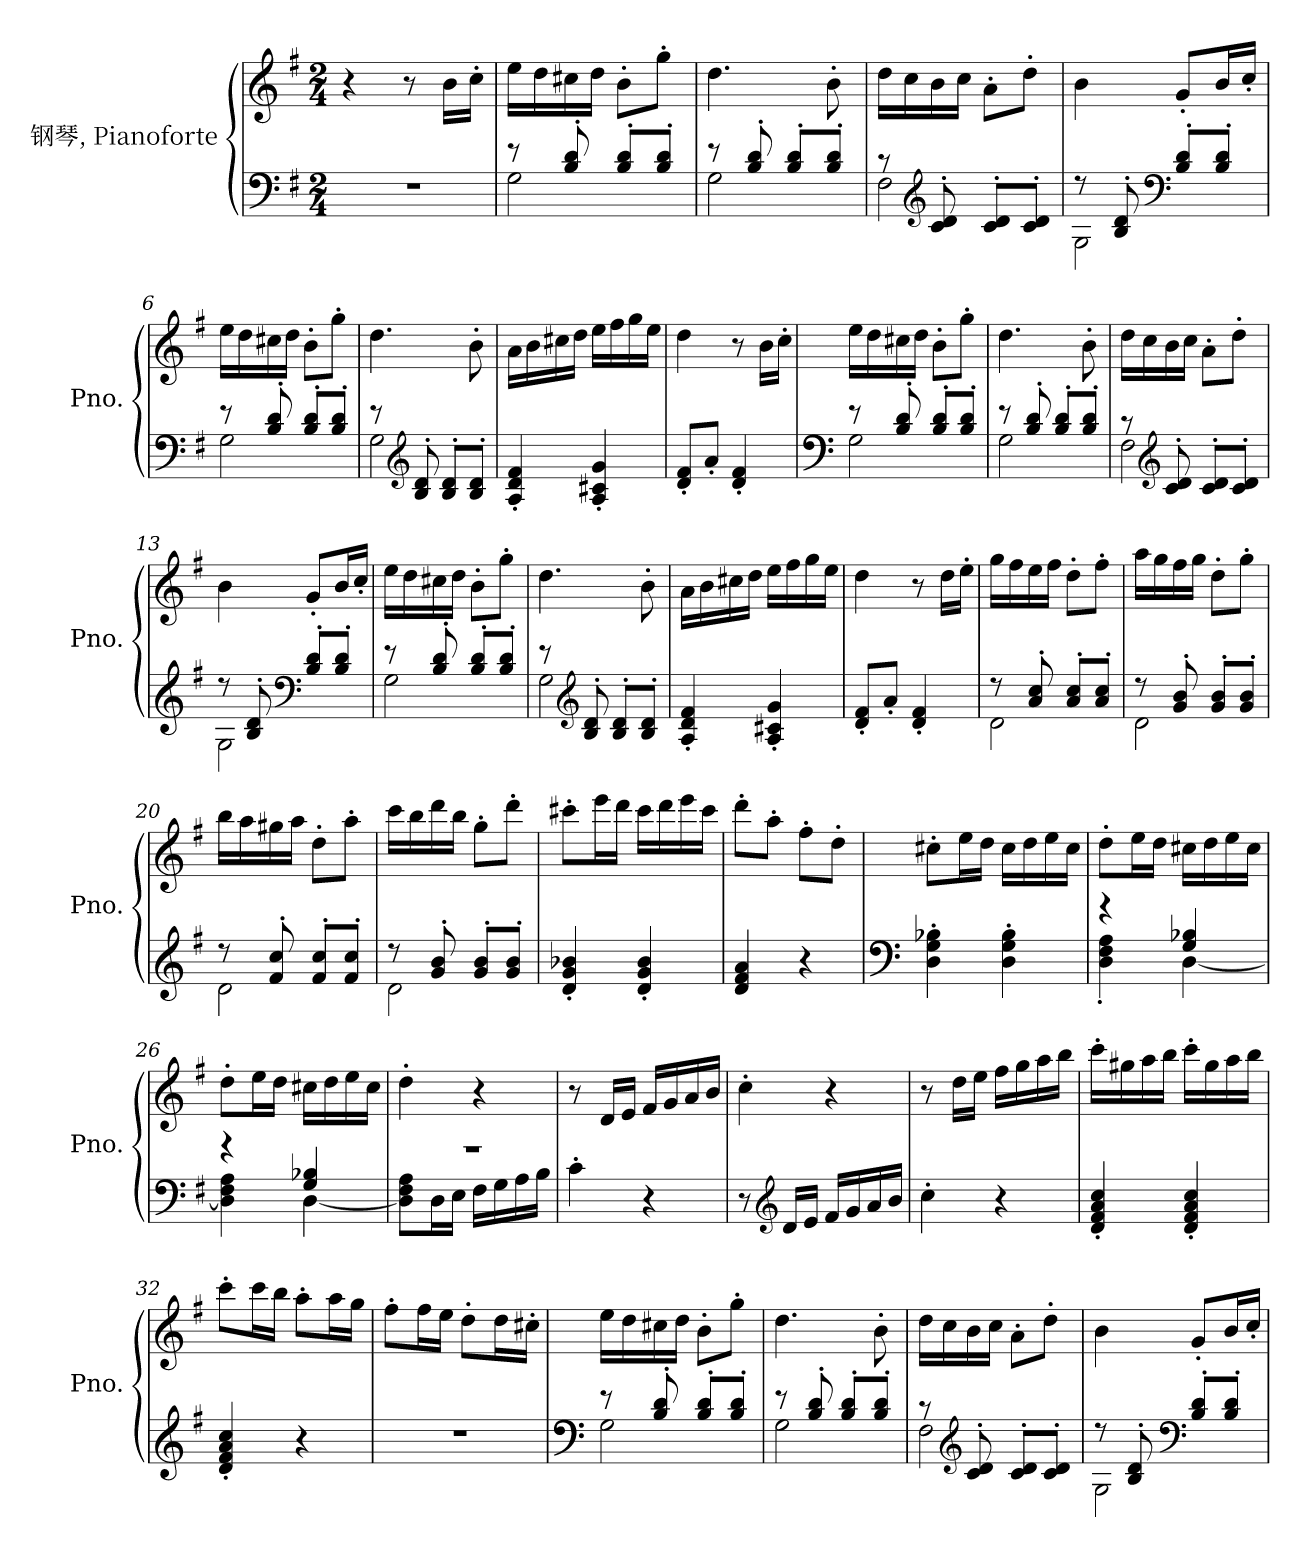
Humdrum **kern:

**kern	**kern
*part2	*part1
*staff2	*staff1
*I"钢琴, Pianoforte	*I"钢琴, Pianoforte
*I'Pno.	*I'Pno.
*clefF4	*clefG2
*k[f#]	*k[f#]
*M2/4	*M2/4
*MM89	*MM89
=1	=1
2r	4r
.	8r
.	16b\LL
.	16cc'\JJ
=2	=2
*^	*
8r	2G\	16ee\LL
.	.	16dd\
8B/' 8d/'	.	16cc#X\
.	.	16dd\JJ
8B/' 8d/'L	.	8b'\L
8B/' 8d/'J	.	8gg'\J
=3	=3	=3
8r	2G\	4.dd\
8B/' 8d/'	.	.
8B/' 8d/'L	.	.
8B/' 8d/'J	.	8b'\
=4	=4	=4
8r	2F#\	16dd\LL
.	.	16cc\
*clefG2	*	*
8c/' 8d/'	.	16b\
.	.	16cc\JJ
8c/' 8d/'L	.	8a'\L
8c/' 8d/'J	.	8dd'\J
!!LO:LB:g=z
=5	=5	=5
8r	2G\	4b\
8B/' 8d/'	.	.
*clefF4	*	*
8B/' 8d/'L	.	8g'/L
8B/' 8d/'J	.	16b/L
.	.	16cc'/JJ
=6	=6	=6
8r	2G\	16ee\LL
.	.	16dd\
8B/' 8d/'	.	16cc#X\
.	.	16dd\JJ
8B/' 8d/'L	.	8b'\L
8B/' 8d/'J	.	8gg'\J
=7	=7	=7
8r	2G\	4.dd\
*clefG2	*	*
8B/' 8d/'	.	.
8B/' 8d/'L	.	.
8B/' 8d/'J	.	8b'\
*v	*v	*
=8	=8
4A/' 4d/' 4f#/'	16a\LL
.	16b\
.	16cc#X\
.	16dd\JJ
4A/' 4c#X/' 4g/'	16ee\LL
.	16ff#\
.	16gg\
.	16ee\JJ
=9	=9
8d/' 8f#/'L	4dd\
8a'/J	.
4d/' 4f#/'	8r
*	*MM84
.	16b\LL
*	*MM85
.	16cc'\JJ
!!LO:LB:g=z
=10	=10
*clefF4	*
*	*MM86
*^	*
8r	2G\	16ee\LL
*	*	*MM87
.	.	16dd\
*	*	*MM88
8B/' 8d/'	.	16cc#X\
*	*	*MM89
.	.	16dd\JJ
8B/' 8d/'L	.	8b'\L
8B/' 8d/'J	.	8gg'\J
=11	=11	=11
8r	2G\	4.dd\
8B/' 8d/'	.	.
8B/' 8d/'L	.	.
8B/' 8d/'J	.	8b'\
=12	=12	=12
8r	2F#\	16dd\LL
.	.	16cc\
*clefG2	*	*
8c/' 8d/'	.	16b\
.	.	16cc\JJ
8c/' 8d/'L	.	8a'\L
8c/' 8d/'J	.	8dd'\J
=13	=13	=13
8r	2G\	4b\
8B/' 8d/'	.	.
*clefF4	*	*
8B/' 8d/'L	.	8g'/L
8B/' 8d/'J	.	16b/L
.	.	16cc'/JJ
=14	=14	=14
8r	2G\	16ee\LL
.	.	16dd\
8B/' 8d/'	.	16cc#X\
.	.	16dd\JJ
8B/' 8d/'L	.	8b'\L
8B/' 8d/'J	.	8gg'\J
!!LO:LB:g=z
=15	=15	=15
8r	2G\	4.dd\
*clefG2	*	*
8B/' 8d/'	.	.
8B/' 8d/'L	.	.
8B/' 8d/'J	.	8b'\
*v	*v	*
=16	=16
4A/' 4d/' 4f#/'	16a\LL
.	16b\
.	16cc#X\
.	16dd\JJ
4A/' 4c#X/' 4g/'	16ee\LL
.	16ff#\
.	16gg\
.	16ee\JJ
=17	=17
8d/' 8f#/'L	4dd\
8a'/J	.
4d/' 4f#/'	8r
*	*MM84
.	16dd\LL
*	*MM85
.	16ee'\JJ
=18	=18
*	*MM86
*^	*
8r	2d\	16gg\LL
*	*	*MM87
.	.	16ff#\
*	*	*MM88
8a/' 8cc/'	.	16ee\
*	*	*MM89
.	.	16ff#\JJ
8a/' 8cc/'L	.	8dd'\L
8a/' 8cc/'J	.	8ff#'\J
=19	=19	=19
8r	2d\	16aa\LL
.	.	16gg\
8g/' 8b/'	.	16ff#\
.	.	16gg\JJ
8g/' 8b/'L	.	8dd'\L
8g/' 8b/'J	.	8gg'\J
!!LO:LB:g=z
=20	=20	=20
8r	2d\	16bb\LL
.	.	16aa\
8f#/' 8cc/'	.	16gg#X\
.	.	16aa\JJ
8f#/' 8cc/'L	.	8dd'\L
8f#/' 8cc/'J	.	8aa'\J
=21	=21	=21
8r	2d\	16ccc\LL
.	.	16bb\
8g/' 8b/'	.	16ddd\
.	.	16bb\JJ
8g/' 8b/'L	.	8gg'\L
8g/' 8b/'J	.	8ddd'\J
*v	*v	*
=22	=22
4d/' 4g/' 4b-X/'	8ccc#X'\L
.	16eee\L
.	16ddd\JJ
4d/' 4g/' 4b-/'	16ccc#\LL
.	16ddd\
.	16eee\
.	16ccc#\JJ
=23	=23
4d/ 4f#/ 4a/	8ddd'\L
.	8aa'\J
4r	8ff#'\L
.	8dd'\J
=24	=24
*clefF4	*
4D\' 4G\' 4B-X\'	8cc#X'\L
.	16ee\L
.	16dd\JJ
4D\' 4G\' 4B-\'	16cc#\LL
.	16dd\
.	16ee\
.	16cc#\JJ
!!LO:LB:g=z
=25	=25
*^	*
4r	4D\' 4F#\' 4A\'	8dd'\L
.	.	16ee\L
.	.	16dd\JJ
4G/ 4B-X/	[4D\	16cc#X\LL
.	.	16dd\
.	.	16ee\
.	.	16cc#\JJ
=26	=26	=26
4r	4D\] 4F#\ 4A\	8dd'\L
.	.	16ee\L
.	.	16dd\JJ
4G/ 4B-X/	[4D\	16cc#X\LL
.	.	16dd\
.	.	16ee\
.	.	16cc#\JJ
=27	=27	=27
2r	8D\] 8F#\ 8A\L	4dd'\
.	16D\L	.
.	16E\JJ	.
.	16F#\LL	4r
.	16G\	.
.	16A\	.
.	16B\JJ	.
*v	*v	*
=28	=28
4c'\	8r
.	16d/LL
.	16e/JJ
4r	16f#/LL
.	16g/
.	16a/
.	16b/JJ
=29	=29
8r	4cc'\
*clefG2	*
16d/LL	.
16e/JJ	.
16f#/LL	4r
16g/	.
16a/	.
16b/JJ	.
!!LO:PB:g=z
=30	=30
4cc'\	8r
.	16dd\LL
.	16ee\JJ
4r	16ff#\LL
.	16gg\
.	16aa\
.	16bb\JJ
=31	=31
4d/' 4f#/' 4a/' 4cc/'	16ccc'\LL
.	16gg#X\
.	16aa\
.	16bb\JJ
4d/' 4f#/' 4a/' 4cc/'	16ccc'\LL
.	16gg#\
.	16aa\
.	16bb\JJ
=32	=32
4d/' 4f#/' 4a/' 4cc/'	8ccc'\L
.	16ccc\L
.	16bb\JJ
4r	8aa'\L
.	16aa\L
.	16gg\JJ
=33	=33
2r	8ff#'\L
.	16ff#\L
.	16ee\JJ
.	8dd'\L
.	16dd\L
.	16cc#X'\JJ
=34	=34
*clefF4	*
*^	*
8r	2G\	16ee\LL
*	*	*MM81
.	.	16dd\
*	*	*MM83
8B/' 8d/'	.	16cc#X\
*	*	*MM85
.	.	16dd\JJ
*	*	*MM87
8B/' 8d/'L	.	8b'\L
8B/' 8d/'J	.	8gg'\J
!!LO:LB:g=z
=35	=35	=35
8r	2G\	4.dd\
8B/' 8d/'	.	.
8B/' 8d/'L	.	.
8B/' 8d/'J	.	8b'\
=36	=36	=36
8r	2F#\	16dd\LL
.	.	16cc\
*clefG2	*	*
8c/' 8d/'	.	16b\
.	.	16cc\JJ
8c/' 8d/'L	.	8a'\L
8c/' 8d/'J	.	8dd'\J
=37	=37	=37
8r	2G\	4b\
8B/' 8d/'	.	.
*clefF4	*	*
8B/' 8d/'L	.	8g'/L
8B/' 8d/'J	.	16b/L
.	.	16cc'/JJ
*v	*v	*
=	=
*-	*-
